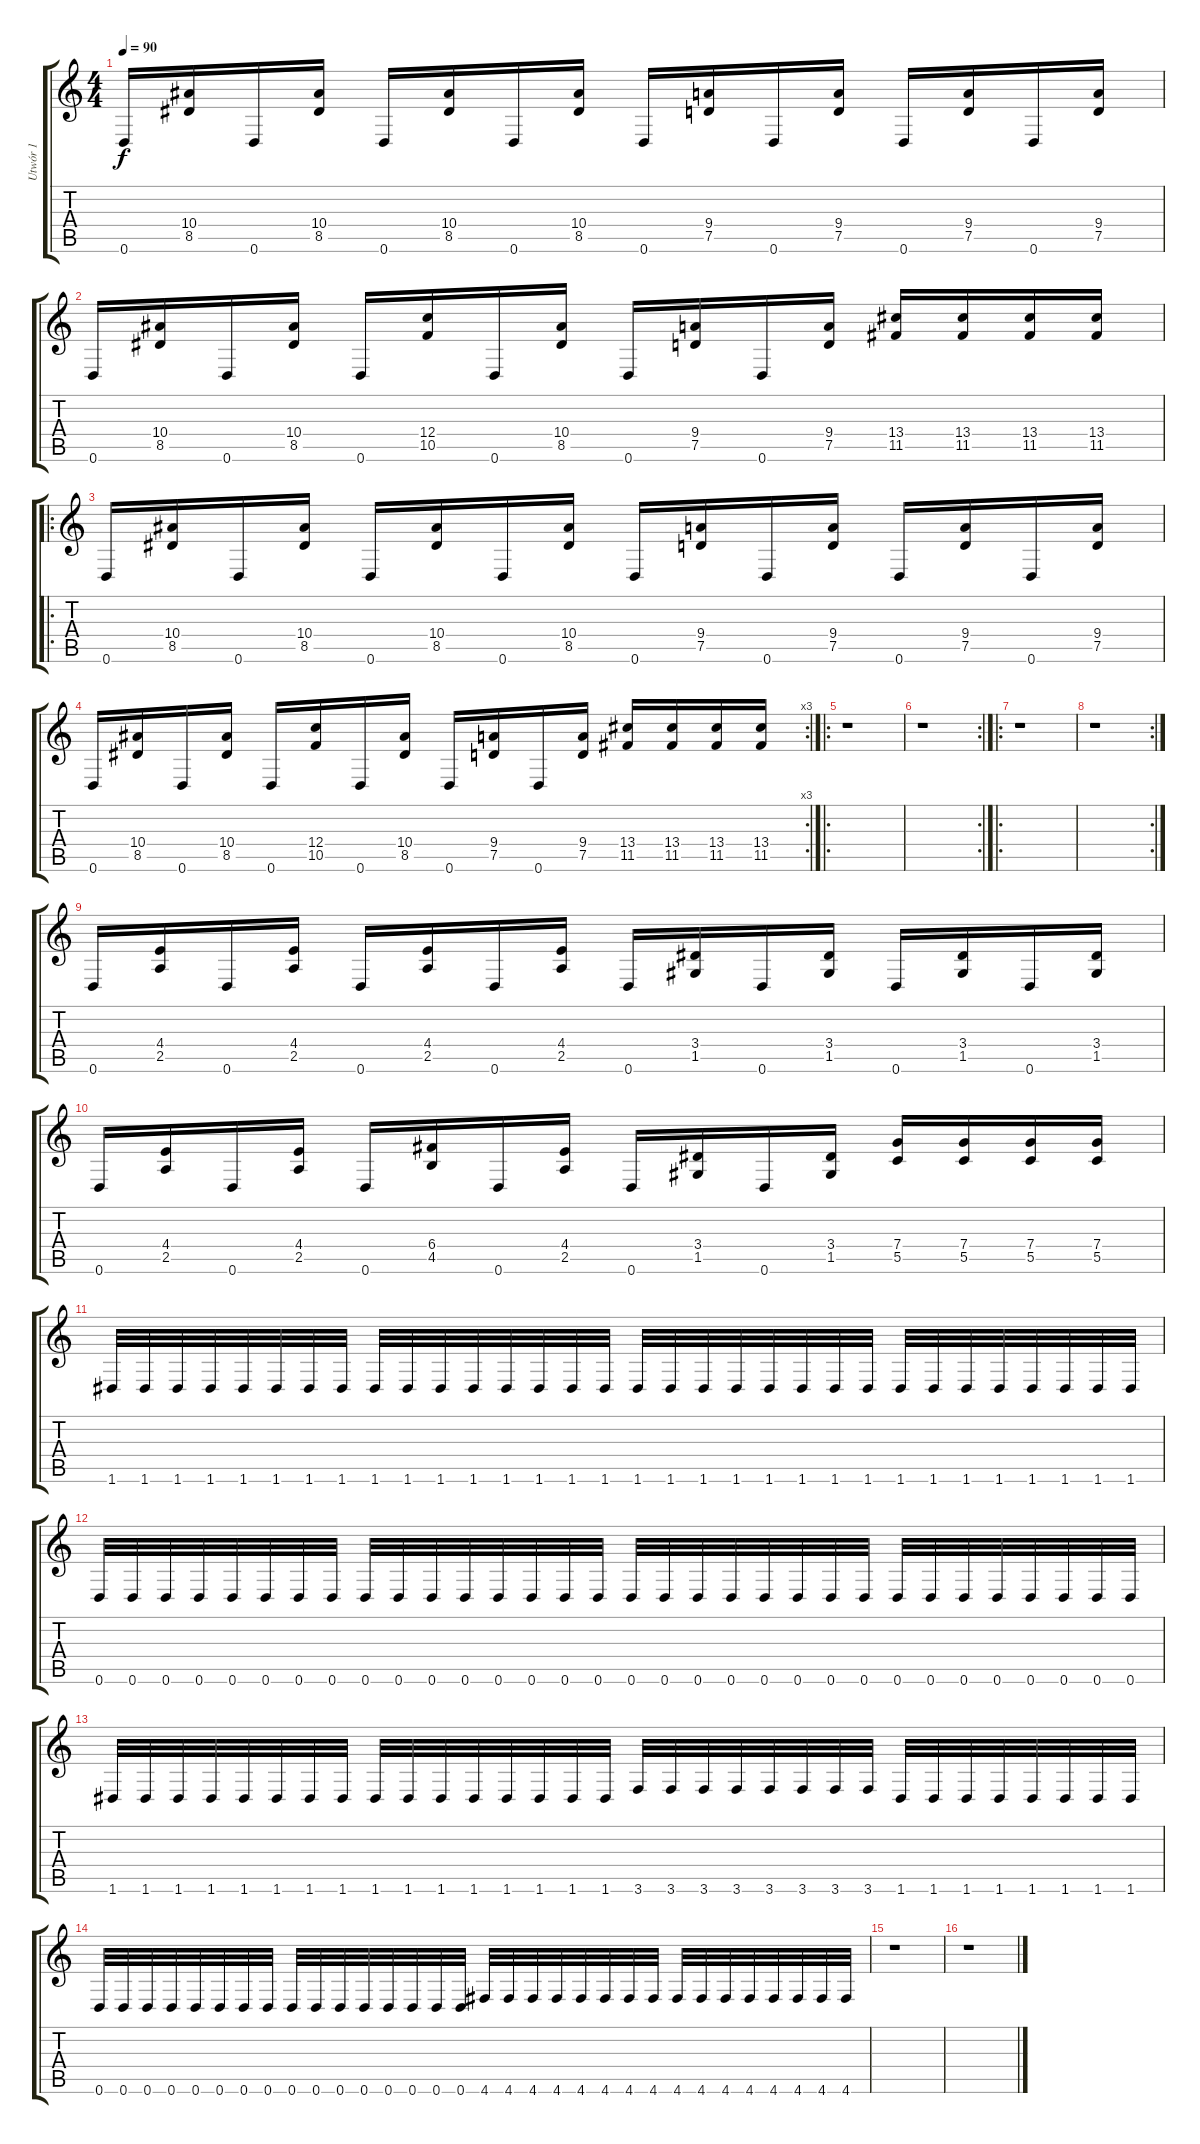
\track ("Utwór 1" "Utwór 1") {instrument distortionguitar}
\staff {score tabs}
\tuning (D4 A3 F3 C3 G2 D2) {hide}
\ts (4 4)
\tempo 90
\clef g2
\ks c
0.6.16{dy f instrument distortionguitar} (10.4 8.5).16 0.6.16 (10.4 8.5).16 0.6.16 (10.4 8.5).16 0.6.16 (10.4 8.5).16 0.6.16 (9.4 7.5).16 0.6.16 (9.4 7.5).16 0.6.16 (9.4 7.5).16 0.6.16 (9.4 7.5).16 |
0.6.16 (10.4 8.5).16 0.6.16 (10.4 8.5).16 0.6.16 (12.4 10.5).16 0.6.16 (10.4 8.5).16 0.6.16 (9.4 7.5).16 0.6.16 (9.4 7.5).16 (13.4 11.5).16 (13.4 11.5).16 (13.4 11.5).16 (13.4 11.5).16 |
\ro
0.6.16 (10.4 8.5).16 0.6.16 (10.4 8.5).16 0.6.16 (10.4 8.5).16 0.6.16 (10.4 8.5).16 0.6.16 (9.4 7.5).16 0.6.16 (9.4 7.5).16 0.6.16 (9.4 7.5).16 0.6.16 (9.4 7.5).16 |
\rc 3
0.6.16 (10.4 8.5).16 0.6.16 (10.4 8.5).16 0.6.16 (12.4 10.5).16 0.6.16 (10.4 8.5).16 0.6.16 (9.4 7.5).16 0.6.16 (9.4 7.5).16 (13.4 11.5).16 (13.4 11.5).16 (13.4 11.5).16 (13.4 11.5).16 |
\ro
r.1 |
\rc 2
r.1 |
\ro
r.1 |
\rc 2
r.1 |
0.6.16 (4.4 2.5).16 0.6.16 (4.4 2.5).16 0.6.16 (4.4 2.5).16 0.6.16 (4.4 2.5).16 0.6.16 (3.4 1.5).16 0.6.16 (3.4 1.5).16 0.6.16 (3.4 1.5).16 0.6.16 (3.4 1.5).16 |
0.6.16 (4.4 2.5).16 0.6.16 (4.4 2.5).16 0.6.16 (6.4 4.5).16 0.6.16 (4.4 2.5).16 0.6.16 (3.4 1.5).16 0.6.16 (3.4 1.5).16 (7.4 5.5).16 (7.4 5.5).16 (7.4 5.5).16 (7.4 5.5).16 |
1.6.32 1.6.32 1.6.32 1.6.32 1.6.32 1.6.32 1.6.32 1.6.32 1.6.32 1.6.32 1.6.32 1.6.32 1.6.32 1.6.32 1.6.32 1.6.32 1.6.32 1.6.32 1.6.32 1.6.32 1.6.32 1.6.32 1.6.32 1.6.32 1.6.32 1.6.32 1.6.32 1.6.32 1.6.32 1.6.32 1.6.32 1.6.32 |
0.6.32 0.6.32 0.6.32 0.6.32 0.6.32 0.6.32 0.6.32 0.6.32 0.6.32 0.6.32 0.6.32 0.6.32 0.6.32 0.6.32 0.6.32 0.6.32 0.6.32 0.6.32 0.6.32 0.6.32 0.6.32 0.6.32 0.6.32 0.6.32 0.6.32 0.6.32 0.6.32 0.6.32 0.6.32 0.6.32 0.6.32 0.6.32 |
1.6.32 1.6.32 1.6.32 1.6.32 1.6.32 1.6.32 1.6.32 1.6.32 1.6.32 1.6.32 1.6.32 1.6.32 1.6.32 1.6.32 1.6.32 1.6.32 3.6.32 3.6.32 3.6.32 3.6.32 3.6.32 3.6.32 3.6.32 3.6.32 1.6.32 1.6.32 1.6.32 1.6.32 1.6.32 1.6.32 1.6.32 1.6.32 |
0.6.32 0.6.32 0.6.32 0.6.32 0.6.32 0.6.32 0.6.32 0.6.32 0.6.32 0.6.32 0.6.32 0.6.32 0.6.32 0.6.32 0.6.32 0.6.32 4.6.32 4.6.32 4.6.32 4.6.32 4.6.32 4.6.32 4.6.32 4.6.32 4.6.32 4.6.32 4.6.32 4.6.32 4.6.32 4.6.32 4.6.32 4.6.32 |
r.1 |
r.1
